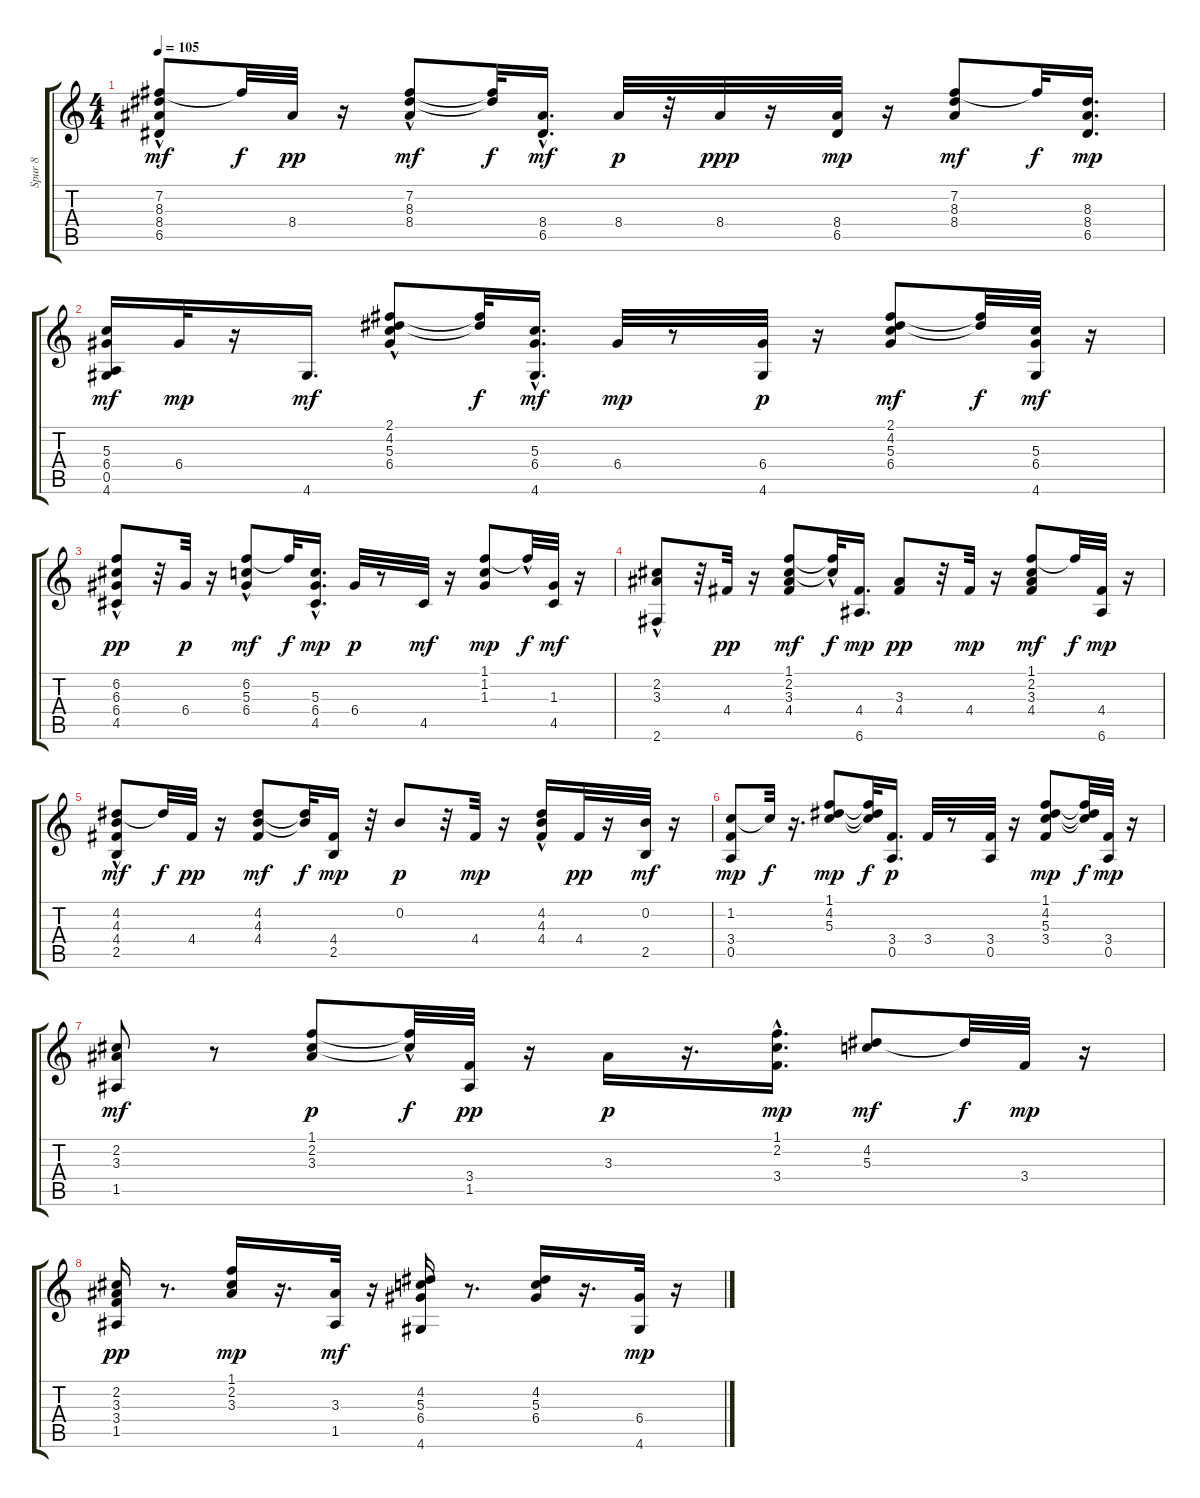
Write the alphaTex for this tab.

\track ("Spur 8" "Spur 8") {instrument acousticguitarsteel}
\staff {score tabs}
\tuning (E4 B3 G3 D3 A2 E2) {hide}
\ts (4 4)
\tempo 105
\clef g2
\ks c
(7.2 8.3{hac} 8.4 6.5).8{dy mf} 7.2{t}.32{dy f} 8.4.32{dy pp} r.16 (7.2 8.3 8.4{hac}).8{dy mf} (7.2{t} 8.3{t}).32{dy f} (8.4 6.5{hac}).16{d dy mf} 8.4.32{dy p} r.32 8.4.32{dy ppp} r.16 (8.4 6.5).32{dy mp} r.16 (7.2 8.3 8.4).8{dy mf} 7.2{t}.32{dy f} (8.3 8.4 6.5).16{d dy mp} |
(5.3 6.4 0.5 4.6).16{dy mf} 6.4.32{dy mp} r.16 4.6.16{d dy mf} (2.1 4.2 5.3 6.4{hac}).8 (2.1{t} 4.2{t}).32{dy f} (5.3 6.4 4.6{hac}).16{d dy mf} 6.4.32{dy mp} r.8 (6.4 4.6).32{dy p} r.16 (2.1 4.2 5.3 6.4).8{dy mf} (2.1{t} 4.2{t}).32{dy f} (5.3 6.4 4.6).32{dy mf} r.16 |
(6.2{hac} 6.3 6.4 4.5).8{dy pp} r.32 6.4.32{dy p} r.16 (6.2 5.3 6.4{hac}).8{dy mf} 6.2{t}.32{dy f} (5.3 6.4 4.5{hac}).16{d dy mp} 6.4.32{dy p} r.8 4.5.32{dy mf} r.16 (1.1 1.2 1.3).8{dy mp} 1.1{hac t}.32{dy f} (1.3 4.5).32{dy mf} r.16 |
(2.2{hac} 3.3 2.6).8 r.32 4.4.32{dy pp} r.16 (1.1 2.2 3.3 4.4).8{dy mf} (1.1{hac t} 2.2{hac t}).32{dy f} (4.4 6.6).16{d dy mp} (3.3 4.4).8{dy pp} r.32 4.4.32{dy mp} r.16 (1.1 2.2 3.3 4.4).8{dy mf} 1.1{t}.32{dy f} (4.4 6.6).32{dy mp} r.16 |
(4.2 4.3 4.4 2.5{hac}).8{dy mf} 4.2{t}.32{dy f} 4.4.32{dy pp} r.16 (4.2 4.3 4.4).8{dy mf} (4.2{t} 4.3{t}).32{dy f} (4.4 2.5).16{dy mp} r.32 0.2.8{dy p} r.32 4.4.32{dy mp} r.16 (4.2{hac} 4.3 4.4).16 4.4.32{dy pp} r.16 (0.2 2.5).32{dy mf} r.16 |
(1.2 3.4 0.5).8{dy mp} 1.2{t}.32{dy f} r.16{d} (1.1 4.2 5.3).8{dy mp} (1.1{t} 4.2{t} 5.3{t}).32{dy f} (3.4 0.5).16{d dy p} 3.4.32 r.8 (3.4 0.5).32 r.16 (1.1 4.2 5.3 3.4).8{dy mp} (1.1{t} 4.2{t} 5.3{t}).32{dy f} (3.4 0.5).32{dy mp} r.16 |
(2.2 3.3 1.5).8{dy mf} r.8 (1.1 2.2 3.3).8{dy p} (1.1{t} 2.2{hac t}).32{dy f} (3.4 1.5).32{dy pp} r.16 3.3.16{dy p} r.16{d} (1.1{hac} 2.2 3.4).16{d dy mp} (4.2 5.3).8{dy mf} 4.2{t}.32{dy f} 3.4.32{dy mp} r.16 |
(2.2 3.3 3.4 1.5).16{dy pp} r.8{d} (1.1 2.2 3.3).16{dy mp} r.16{d} (3.3 1.5).32{dy mf} r.16 (4.2 5.3 6.4 4.6).16 r.8{d} (4.2 5.3 6.4).16 r.16{d} (6.4 4.6).32{dy mp} r.16
